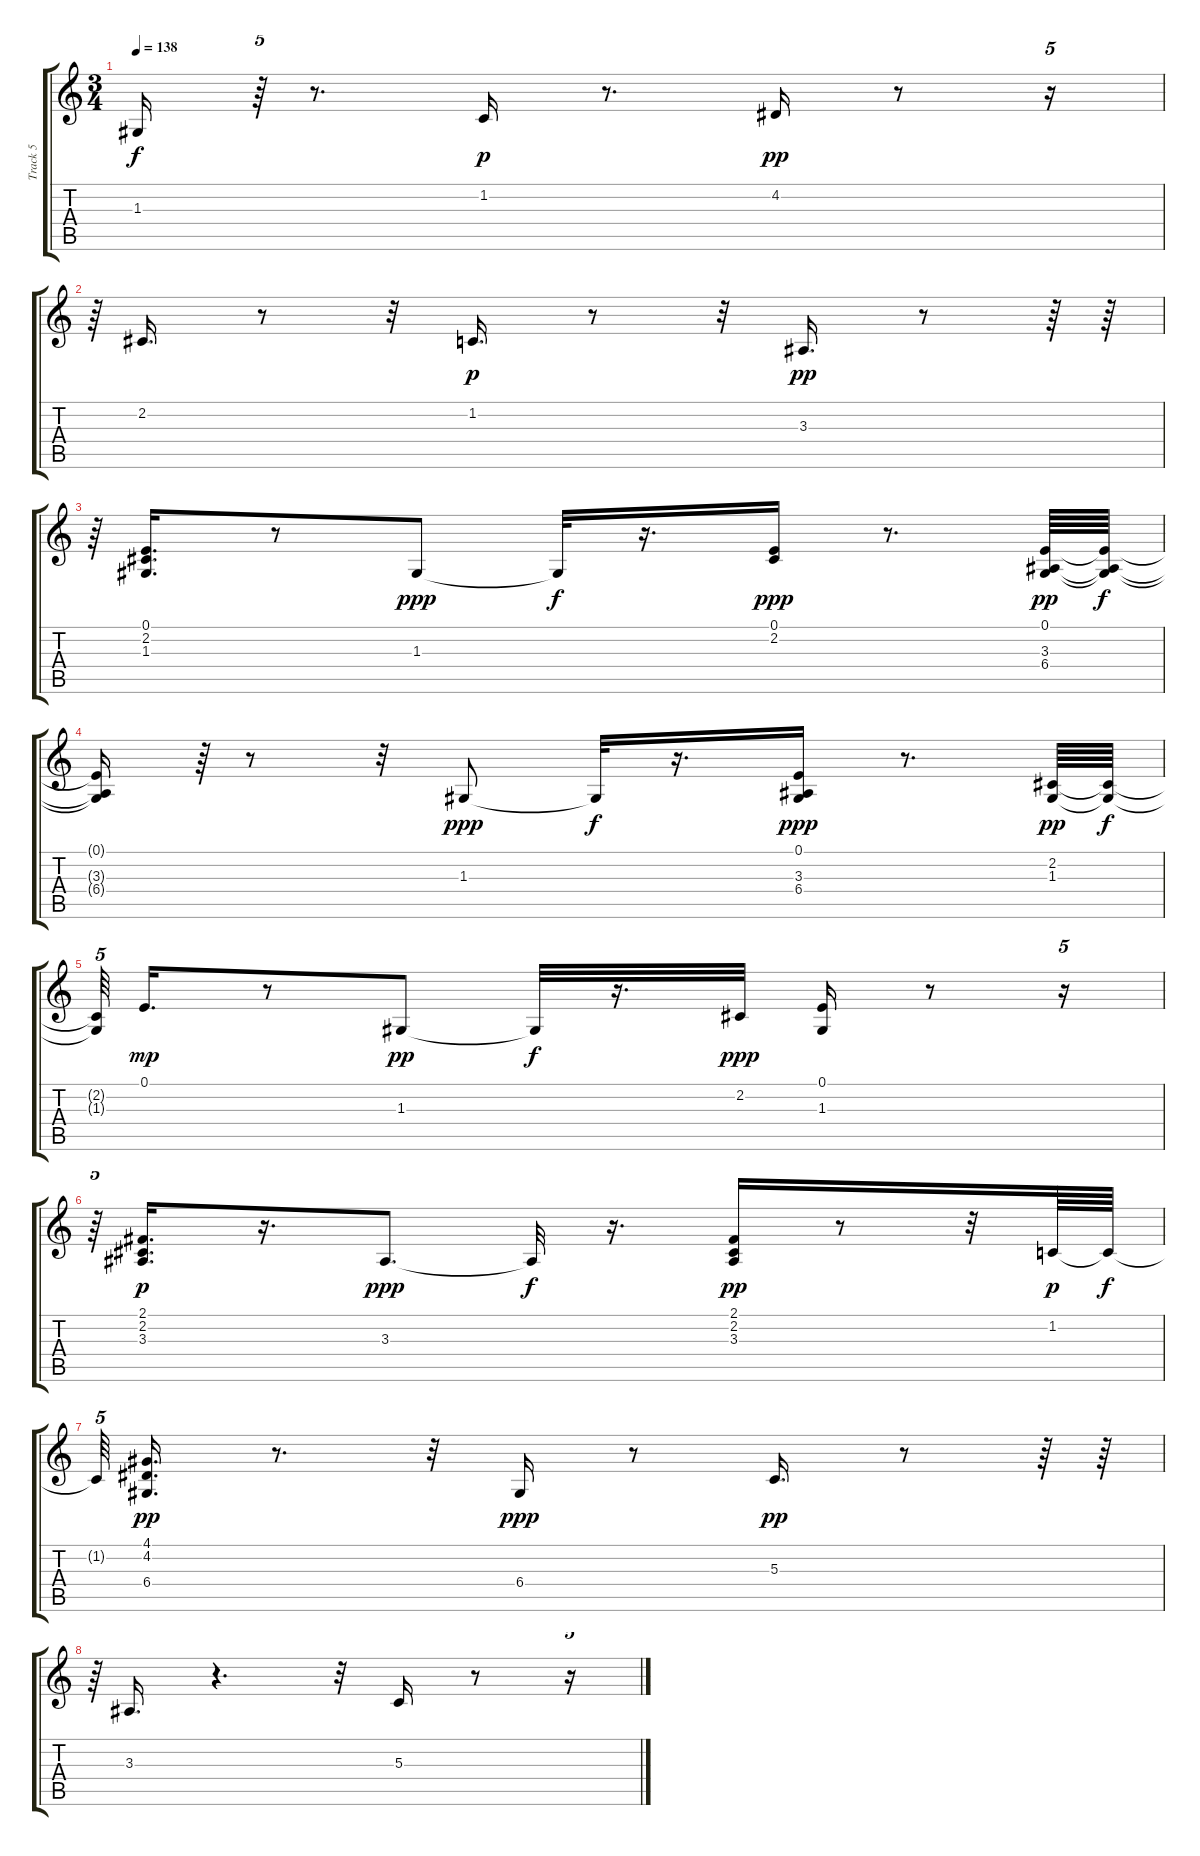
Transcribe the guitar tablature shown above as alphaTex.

\track ("Track 5" "Track 5") {instrument electricpiano2}
\staff {score tabs}
\tuning (E4 B3 G3 D3 A2 E2) {hide}
\ts (3 4)
\tempo 138
\clef g2
\ks c
1.3{t}.16{dy f} r.64{tu (5 4)} r.8{d} 1.2.16{dy p} r.8{d} 4.2.16{dy pp} r.8 r.16{tu (5 4)} |
r.64{tu (5 4)} 2.2.16{d} r.8 r.32 1.2.16{d dy p} r.8 r.32 3.3.16{d dy pp} r.8 r.64 r.64 |
r.64{tu (5 4)} (0.1 2.2 1.3).16{d} r.8 1.3.8{dy ppp} 1.3{t}.32{dy f} r.16{d} (0.1 2.2).16{dy ppp} r.8{d} (0.1 3.3 6.4).64{dy pp} (0.1{t} 3.3{t} 6.4{t}).64{dy f} |
(0.1{t} 3.3{t} 6.4{t}).16 r.64{tu (5 4)} r.8 r.32 1.3.8{dy ppp} 1.3{t}.32{dy f} r.16{d} (0.1 3.3 6.4).16{dy ppp} r.8{d} (2.2 1.3).64{dy pp} (2.2{t} 1.3{t}).64{dy f} |
(2.2{t} 1.3{t}).64{tu (5 4)} 0.1.16{d dy mp} r.8 1.3.8{dy pp} 1.3{t}.32{dy f} r.16{d} 2.2.32{dy ppp} (0.1 1.3).16 r.8 r.16{tu (5 4)} |
r.64{tu (5 4)} (2.1 2.2 3.3).16{d dy p} r.16{d} 3.3.8{d dy ppp} 3.3{t}.32{dy f} r.16{d} (2.1 2.2 3.3).16{dy pp} r.8 r.32 1.2.64{dy p} 1.2{t}.64{dy f} |
1.2{t}.64{tu (5 4)} (4.1 4.2 6.4).16{d dy pp} r.8{d} r.32 6.4.16{dy ppp} r.8 5.3.16{d dy pp} r.8 r.64 r.64 |
r.64{tu (5 4)} 3.3.16{d} r.4{d} r.32 5.3.16 r.8 r.16{tu (5 4)}
